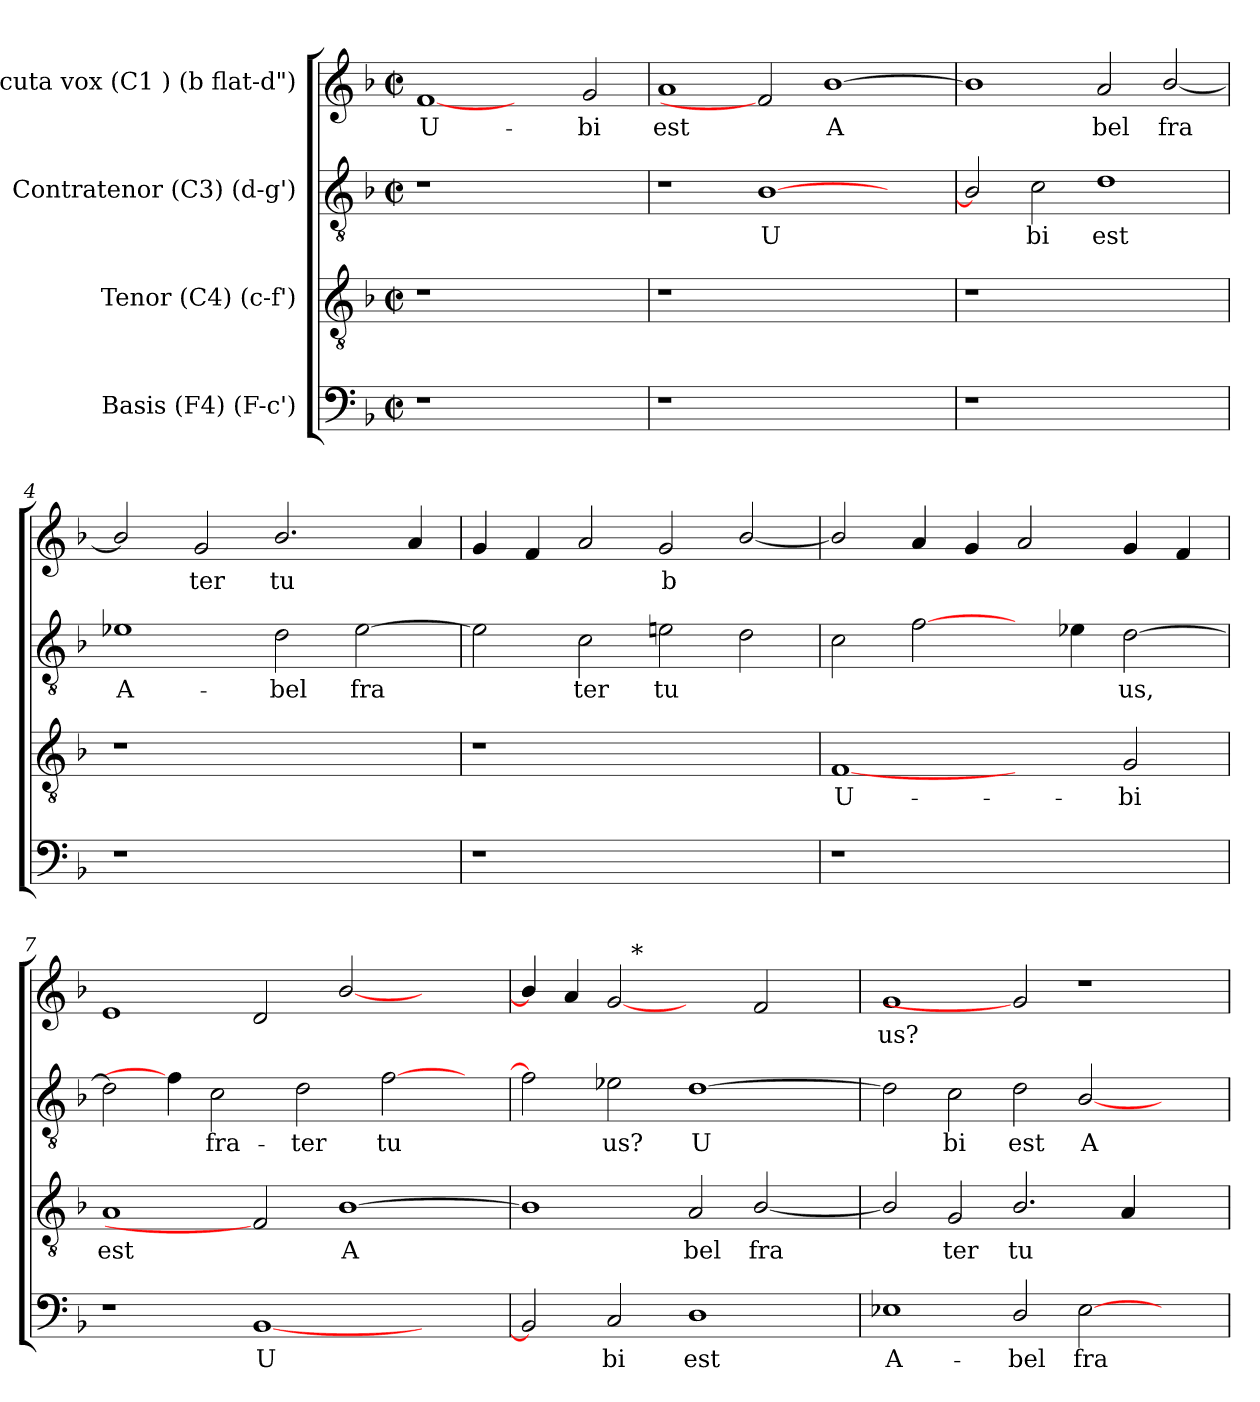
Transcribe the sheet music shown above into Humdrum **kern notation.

**kern	**text	**kern	**text	**kern	**text	**kern	**text
*part4	*part4	*part3	*part3	*part2	*part2	*part1	*part1
*staff4	*staff4	*staff3	*staff3	*staff2	*staff2	*staff1	*staff1
*I"Basis (F4)  (F-c')	*	*I"Tenor (C4)  (c-f')	*	*I"Contratenor (C3)  (d-g')	*	*I"Acuta vox (C1 )  (b flat-d")	*
!!LO:PB:g=z
*stria5	*	*stria5	*	*stria5	*	*stria5	*
*clefF4	*	*clefGv2	*	*clefGv2	*	*clefG2	*
*k[b-]	*	*k[b-]	*	*k[b-]	*	*k[b-]	*
*F:	*	*F:	*	*F:	*	*F:	*
*M2/2	*	*M2/2	*	*M2/2	*	*M2/2	*
*met(c|)	*	*met(c|)	*	*met(c|)	*	*met(c|)	*
=1	=1	=1	=1	=1	=1	=1	=1
!	!	!	!	!	!	!	!LO:LY:b:cj
1r	.	1r	.	1r	.	[1f	U-
1ryy	.	1ryy	.	1ryy	.	2ryy	.
!	!	!	!	!	!	!	!LO:LY:b:cj
.	.	.	.	.	.	2g/	-bi
=2	=2	=2	=2	=2	=2	=2	=2
!	!	!	!	!	!	!	!LO:LY:b:cj
1r	.	1r	.	1r	.	1a	est
!	!	!	!	!	!LO:LY:b:cj	!	!
1.ryy	.	1.ryy	.	[<1B-	U-	2f]	.
!	!	!	!	!	!	!	!LO:LY:b:cj
.	.	.	.	.	.	[<1b-	A-
.	.	.	.	2ryy	.	.	.
=3	=3	=3	=3	=3	=3	=3	=3
!	!	!	!	!	!LO:LY:b:cj	!	!LO:LY:b:cj
1r	.	1r	.	2B-/]	--	1b-]	--
!	!	!	!	!	!LO:LY:b:cj	!	!
.	.	.	.	2c\	-bi	.	.
!	!	!	!	!	!LO:LY:b:cj	!	!LO:LY:b:cj
1ryy	.	1ryy	.	1d	est	2a/	-bel
!	!	!	!	!	!	!	!LO:LY:b:cj
.	.	.	.	.	.	[<2b-/	fra-
=4	=4	=4	=4	=4	=4	=4	=4
!	!	!	!	!	!LO:LY:b:cj	!	!LO:LY:b:cj
1r	.	1r	.	1e-X	A-	2b-/]	--
!	!	!	!	!	!	!	!LO:LY:b:cj
.	.	.	.	.	.	2g/	-ter
!	!	!	!	!	!LO:LY:b:cj	!	!LO:LY:b:cj
1ryy	.	1ryy	.	2d\	-bel	2.b-/	tu-
!	!	!	!	!	!LO:LY:b:cj	!	!
.	.	.	.	[<2e-\	fra-	.	.
!	!	!	!	!	!	!	!LO:LY:b:cj
.	.	.	.	.	.	4a/	--
!!LO:LB:g=z
=5	=5	=5	=5	=5	=5	=5	=5
!	!	!	!	!	!LO:LY:b:cj	!	!LO:LY:b:cj
1r	.	1r	.	2e-\]	--	4g/	--
!	!	!	!	!	!	!	!LO:LY:b:cj
.	.	.	.	.	.	4f/	--
!	!	!	!	!	!LO:LY:b:cj	!	!LO:LY:b:cj
.	.	.	.	2c\	-ter	2a/	--
!	!	!	!	!	!LO:LY:b:cj	!	!LO:LY:b:cj
1ryy	.	1ryy	.	2e\	tu-	2g/	-b-
!	!	!	!	!	!LO:LY:b:cj	!	!LO:LY:b:cj
.	.	.	.	2d\	--	[<2b-/	--
=6	=6	=6	=6	=6	=6	=6	=6
!	!	!	!LO:LY:b:cj	!	!LO:LY:b:cj	!	!LO:LY:b:cj
1r	.	[1F	U-	2c\	--	2b-/]	--
!	!	!	!	!	!LO:LY:b:cj	!	!LO:LY:b:cj
.	.	.	.	[2f\	--	4a/	--
!	!	!	!	!	!	!	!LO:LY:b:cj
.	.	.	.	.	.	4g/	--
!	!	!	!	!	!	!	!LO:LY:b:cj
1ryy	.	2ryy	.	4ryy	.	2a/	--
!	!	!	!	!	!LO:LY:b:cj	!	!
.	.	.	.	4e-\	--	.	.
!	!	!	!LO:LY:b:cj	!	!LO:LY:b:cj	!	!LO:LY:b:cj
.	.	2G/	-bi	[>2d\	-us,	4g/	--
!	!	!	!	!	!	!	!LO:LY:b:cj
.	.	.	.	.	.	4f/	--
=7	=7	=7	=7	=7	=7	=7	=7
!	!	!	!LO:LY:b:cj	!	!LO:LY:b:cj	!	!LO:LY:b:cj
1r	.	1A	est	2d\]	.	1e	--
.	.	.	.	4f\]	.	.	.
!	!	!	!	!	!LO:LY:b:cj	!	!
.	.	.	.	2c\	fra-	.	.
!	!LO:LY:b:cj	!	!	!	!	!	!LO:LY:b:cj
[<1BB-	U-	2F]	.	.	.	2d/	--
!	!	!	!	!	!LO:LY:b:cj	!	!
.	.	.	.	2d\	-ter	.	.
!	!	!	!LO:LY:b:cj	!	!	!	!LO:LY:b:cj
.	.	[<1B-	A-	.	.	[<2b-/	--
!	!	!	!	!	!LO:LY:b:cj	!	!
.	.	.	.	[>2f\	tu-	.	.
2ryy	.	.	.	.	.	2ryy	.
.	.	.	.	4ryy	.	.	.
=8	=8	=8	=8	=8	=8	=8	=8
!	!LO:LY:b:cj	!	!LO:LY:b:cj	!	!LO:LY:b:cj	!	!LO:LY:b:cj
*	*	*	*	*	*	*^	*
2BB-/]	--	1B-]	--	2f\]	--	4b-/]	2ryy	--
!	!	!	!	!	!	!	!	!LO:LY:b:cj
.	.	.	.	.	.	4a/	.	--
!	!LO:LY:b:cj	!	!	!	!LO:LY:b:cj	!	!	!LO:LY:b:cj
2C/	-bi	.	.	2e-X\	-us?	[2g	16.ryy	--
!	!	!	!	!	!	!	!LO:TX:a:t=*	!
.	.	.	.	.	.	.	1ryy	.
!	!LO:LY:b:cj	!	!LO:LY:b:cj	!	!LO:LY:b:cj	!	!	!
1D	est	2A/	-bel	[<1d	U-	2ryy	.	.
!	!	!	!LO:LY:b:cj	!	!	!	!	!LO:LY:b:cj
.	.	[<2B-/	fra-	.	.	2f/	.	--
.	.	.	.	.	.	.	4ryy	.
.	.	.	.	.	.	.	8ryy	.
.	.	.	.	.	.	.	32ryy	.
!!LO:PB:g=z
=9	=9	=9	=9	=9	=9	=9	=9	=9
!	!LO:LY:b:cj	!	!LO:LY:b:cj	!	!LO:LY:b:cj	!	!	!LO:LY:b:cj
*	*	*	*	*	*	*v	*v	*
1E-X	A-	2B-/]	--	2d\]	--	1g	-us?
!	!	!	!LO:LY:b:cj	!	!LO:LY:b:cj	!	!
.	.	2G/	-ter	2c\	-bi	.	.
!	!LO:LY:b:cj	!	!LO:LY:b:cj	!	!LO:LY:b:cj	!	!
2D/	-bel	2.B-/	tu-	2d\	est	2g]	.
!	!LO:LY:b:cj	!	!	!	!LO:LY:b:cj	!	!
[>2E-\	fra-	.	.	[<2B-/	A-	1r	.
!	!	!	!LO:LY:b:cj	!	!	!	!
.	.	4A/	--	.	.	.	.
2ryy	.	2ryy	.	2ryy	.	.	.
=	=	=	=	=	=	=	=
*-	*-	*-	*-	*-	*-	*-	*-
